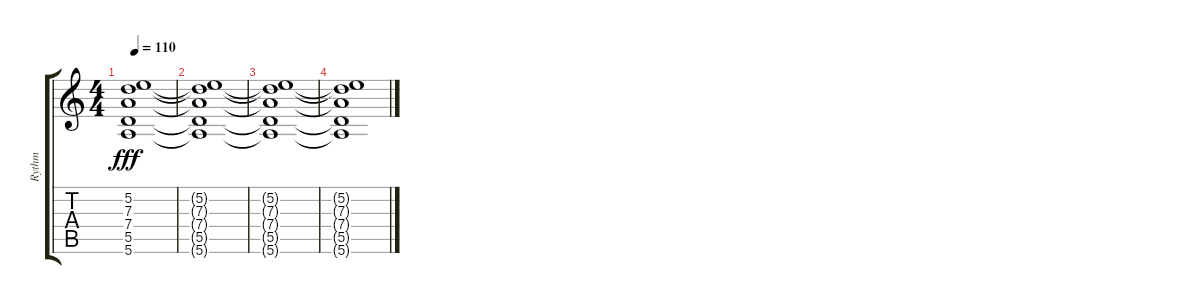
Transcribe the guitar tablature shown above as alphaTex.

\track ("Rythm" "Rythm") {instrument distortionguitar}
\staff {score tabs}
\tuning (E4 B3 G3 D3 A2 E2) {hide}
\ts (4 4)
\tempo 110
\clef g2
\ks c
(5.2{t} 7.3{t} 7.4{t} 5.5{t} 5.6{t}).1{dy fff} |
(5.2{t} 7.3{t} 7.4{t} 5.5{t} 5.6{t}).1 |
(5.2{t} 7.3{t} 7.4{t} 5.5{t} 5.6{t}).1 |
(5.2{t} 7.3{t} 7.4{t} 5.5{t} 5.6{t}).1
